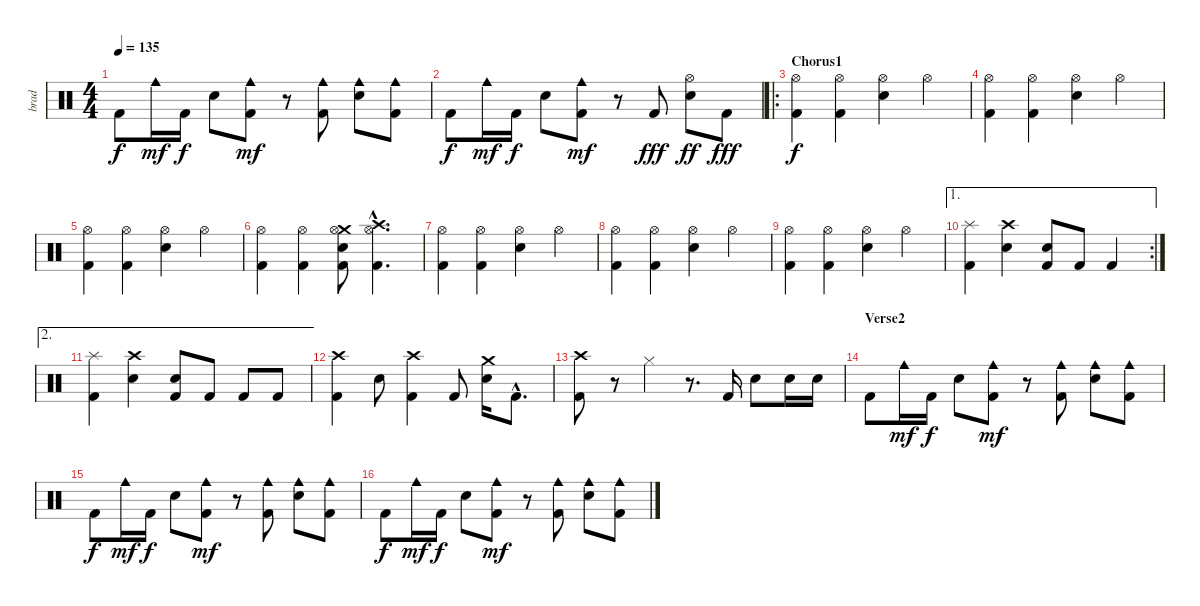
\track ("brad" "brad") {instrument percussion}
\staff {score}
\articulation defaults
\ts (4 4)
\tempo 135
\clef neutral
\ks c "Kick (hit) 2".8{dy f} "Cowbell medium (hit)".16{dy mf} "Kick (hit) 2".16{dy f} "Electric Snare (hit)".8
("Cowbell medium (hit)" "Kick (hit) 2").8{dy mf} r.8 ("Cowbell medium (hit)" "Kick (hit) 2").8 ("Cowbell medium (hit)" "Electric Snare (hit)").8 ("Cowbell medium (hit)" "Kick (hit) 2").8 |
"Kick (hit) 2".8{dy f} "Cowbell medium (hit)".16{dy mf} "Kick (hit) 2".16{dy f} "Electric Snare (hit)".8 ("Cowbell medium (hit)" "Kick (hit) 2").8{dy mf} r.8 "Kick (hit) 2".8{dy fff} ("Hi-Hat (open)" "Electric Snare (hit)").8{dy ff} "Kick (hit) 2".8{dy fff} |
\ro
\section ("" "Chorus1")
("Hi-Hat (open)" "Kick (hit) 2").4{dy f} ("Hi-Hat (open)" "Kick (hit) 2").4 ("Hi-Hat (open)" "Electric Snare (hit)").4 "Hi-Hat (open)".4 |
("Hi-Hat (open)" "Kick (hit) 2").4 ("Hi-Hat (open)" "Kick (hit) 2").4 ("Hi-Hat (open)" "Electric Snare (hit)").4 "Hi-Hat (open)".4 |
("Hi-Hat (open)" "Kick (hit) 2").4 ("Hi-Hat (open)" "Kick (hit) 2").4 ("Hi-Hat (open)" "Electric Snare (hit)").4 "Hi-Hat (open)".4 |
("Hi-Hat (open)" "Kick (hit) 2").4 ("Hi-Hat (open)" "Kick (hit) 2").4 ("Crash medium (hit)" "Hi-Hat (open)" "Electric Snare (hit)" "Kick (hit) 2").8 ("Crash high (hit)"{hac} "Hi-Hat (open)"{hac} "Kick (hit) 2"{hac}).4{d} |
("Hi-Hat (open)" "Kick (hit) 2").4 ("Hi-Hat (open)" "Kick (hit) 2").4 ("Hi-Hat (open)" "Electric Snare (hit)").4 "Hi-Hat (open)".4 |
("Hi-Hat (open)" "Kick (hit) 2").4 ("Hi-Hat (open)" "Kick (hit) 2").4 ("Hi-Hat (open)" "Electric Snare (hit)").4 "Hi-Hat (open)".4 |
("Hi-Hat (open)" "Kick (hit) 2").4 ("Hi-Hat (open)" "Kick (hit) 2").4 ("Hi-Hat (open)" "Electric Snare (hit)").4 "Hi-Hat (open)".4 |
\ae 1
\rc 2
("Splash (hit)" "Kick (hit) 2").4 ("Crash high (hit)" "Electric Snare (hit)").4 ("Electric Snare (hit)" "Kick (hit) 2").8 "Kick (hit) 2".8 "Kick (hit) 2".4 |
\ae 2
("Splash (hit)" "Kick (hit) 2").4 ("Crash high (hit)" "Electric Snare (hit)").4 ("Electric Snare (hit)" "Kick (hit) 2").8 "Kick (hit) 2".8 "Kick (hit) 2".8 "Kick (hit) 2".8 |
("Crash high (hit)" "Kick (hit) 2").4 "Electric Snare (hit)".8 ("Crash high (hit)" "Kick (hit) 2").4 "Kick (hit) 2".8 ("Crash medium (hit)" "Electric Snare (hit)").16 "Kick (hit) 2"{hac}.8{d} |
("Crash high (hit)" "Kick (hit) 2").8 r.8 "Hi-Hat (closed)".4 r.8{d} "Kick (hit) 2".16 "Electric Snare (hit)".8 "Electric Snare (hit)".16 "Electric Snare (hit)".16 |
\section ("" "Verse2")
"Kick (hit) 2".8 "Cowbell medium (hit)".16{dy mf} "Kick (hit) 2".16{dy f} "Electric Snare (hit)".8 ("Cowbell medium (hit)" "Kick (hit) 2").8{dy mf} r.8 ("Cowbell medium (hit)" "Kick (hit) 2").8 ("Cowbell medium (hit)" "Electric Snare (hit)").8 ("Cowbell medium (hit)" "Kick (hit) 2").8 |
"Kick (hit) 2".8{dy f} "Cowbell medium (hit)".16{dy mf} "Kick (hit) 2".16{dy f} "Electric Snare (hit)".8 ("Cowbell medium (hit)" "Kick (hit) 2").8{dy mf} r.8 ("Cowbell medium (hit)" "Kick (hit) 2").8 ("Cowbell medium (hit)" "Electric Snare (hit)").8 ("Cowbell medium (hit)" "Kick (hit) 2").8 |
"Kick (hit) 2".8{dy f} "Cowbell medium (hit)".16{dy mf} "Kick (hit) 2".16{dy f} "Electric Snare (hit)".8 ("Cowbell medium (hit)" "Kick (hit) 2").8{dy mf} r.8 ("Cowbell medium (hit)" "Kick (hit) 2").8 ("Cowbell medium (hit)" "Electric Snare (hit)").8 ("Cowbell medium (hit)" "Kick (hit) 2").8
